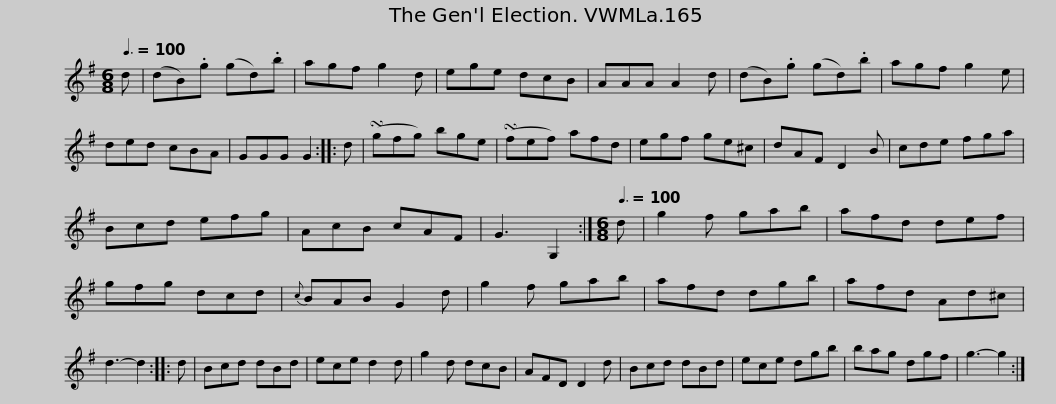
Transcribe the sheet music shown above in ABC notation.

X:1
L:1/8
Q:3/8=100
M:6/8
I:linebreak $
K:G
V:1 treble
V:1
 d | (dB).g (gd).b | agf g2 d | ege dcB | AAA A2 d | %5
 (dB).g (gd).b | agf g2 e | ded cBA |$ GGG G2 :: d | %10
 (!turn!gfg) bge | (!turn!fef) afd | egf ge^c | dAF D2 B | cde fga | %15
 Bcd efg |$ AcB cAF | G3 G,2 :|[M:6/8][Q:3/8=100] d | g2 f gab | %20
 afd def | gfg dcd |{c} BAB G2 d | g2 f gab |$ afd dgb | %25
 afd Ad^c | d3- d2 :: d | Bcd dBd | ece d2 d | %30
 g2 d dcB | AFD D2 d | Bcd dBd |$ ece dgb | bag dgf | %35
 g3- g2 :| %36
